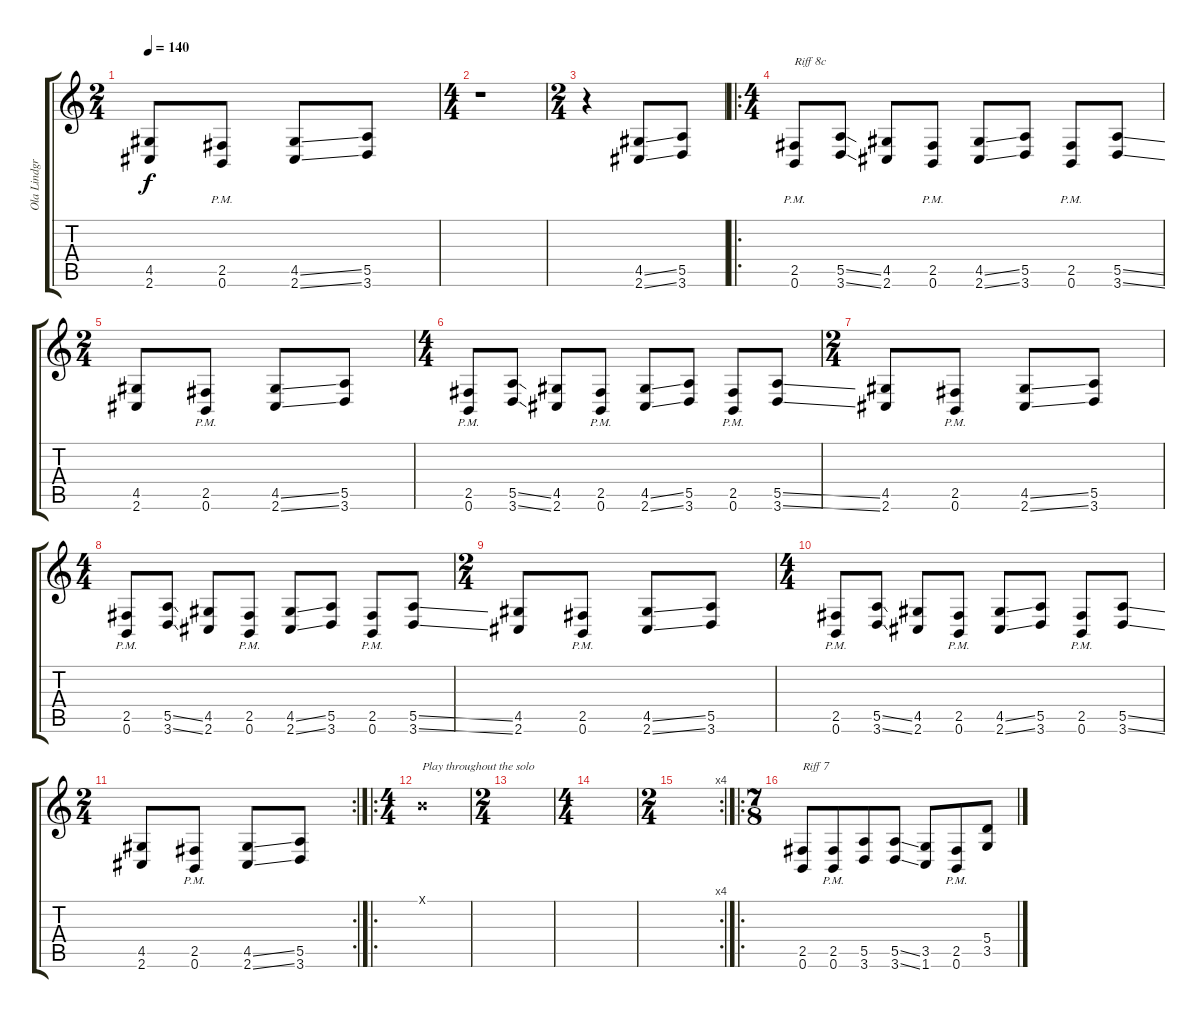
\track ("Ola Lindgren - Guitar I" "Ola Lindgr") {instrument overdrivenguitar}
\staff {score tabs}
\tuning (B3 G3 D3 A2 E2 B1) {hide}
\ts (2 4)
\tempo 140
\clef g2
\ks c
(4.5 2.6).8{dy f} (2.5{pm} 0.6{pm}).8 (4.5{ss} 2.6{ss}).8 (5.5 3.6).8 |
\ts (4 4)
r.1 |
\ts (2 4)
r.4 (4.5{ss} 2.6{ss}).8 (5.5 3.6).8 |
\ro
\ts (4 4)
(2.5{pm} 0.6{pm}).8{txt "Riff 8c"} (5.5{ss} 3.6{ss}).8 (4.5 2.6).8 (2.5{pm} 0.6{pm}).8 (4.5{ss} 2.6{ss}).8 (5.5 3.6).8 (2.5{pm} 0.6{pm}).8 (5.5{ss} 3.6{ss}).8 |
\ts (2 4)
(4.5 2.6).8 (2.5{pm} 0.6{pm}).8 (4.5{ss} 2.6{ss}).8 (5.5 3.6).8 |
\ts (4 4)
(2.5{pm} 0.6{pm}).8 (5.5{ss} 3.6{ss}).8 (4.5 2.6).8 (2.5{pm} 0.6{pm}).8 (4.5{ss} 2.6{ss}).8 (5.5 3.6).8 (2.5{pm} 0.6{pm}).8 (5.5{ss} 3.6{ss}).8 |
\ts (2 4)
(4.5 2.6).8 (2.5{pm} 0.6{pm}).8 (4.5{ss} 2.6{ss}).8 (5.5 3.6).8 |
\ts (4 4)
(2.5{pm} 0.6{pm}).8 (5.5{ss} 3.6{ss}).8 (4.5 2.6).8 (2.5{pm} 0.6{pm}).8 (4.5{ss} 2.6{ss}).8 (5.5 3.6).8 (2.5{pm} 0.6{pm}).8 (5.5{ss} 3.6{ss}).8 |
\ts (2 4)
(4.5 2.6).8 (2.5{pm} 0.6{pm}).8 (4.5{ss} 2.6{ss}).8 (5.5 3.6).8 |
\ts (4 4)
(2.5{pm} 0.6{pm}).8 (5.5{ss} 3.6{ss}).8 (4.5 2.6).8 (2.5{pm} 0.6{pm}).8 (4.5{ss} 2.6{ss}).8 (5.5 3.6).8 (2.5{pm} 0.6{pm}).8 (5.5{ss} 3.6{ss}).8 |
\rc 2
\ts (2 4)
(4.5 2.6).8 (2.5{pm} 0.6{pm}).8 (4.5{ss} 2.6{ss}).8 (5.5 3.6).8 |
\ro
\ts (4 4)
0.1{x}.1{txt "Play throughout the solo"} |
\ts (2 4)
|
\ts (4 4)
|
\rc 4
\ts (2 4)
|
\ro
\ts (7 8)
(2.5 0.6).8{txt "Riff 7"} (2.5{pm} 0.6{pm}).8 (5.5 3.6).8 (5.5{ss} 3.6{ss}).8 (3.5 1.6).8 (2.5{pm} 0.6{pm}).8 (5.4 3.5).8
